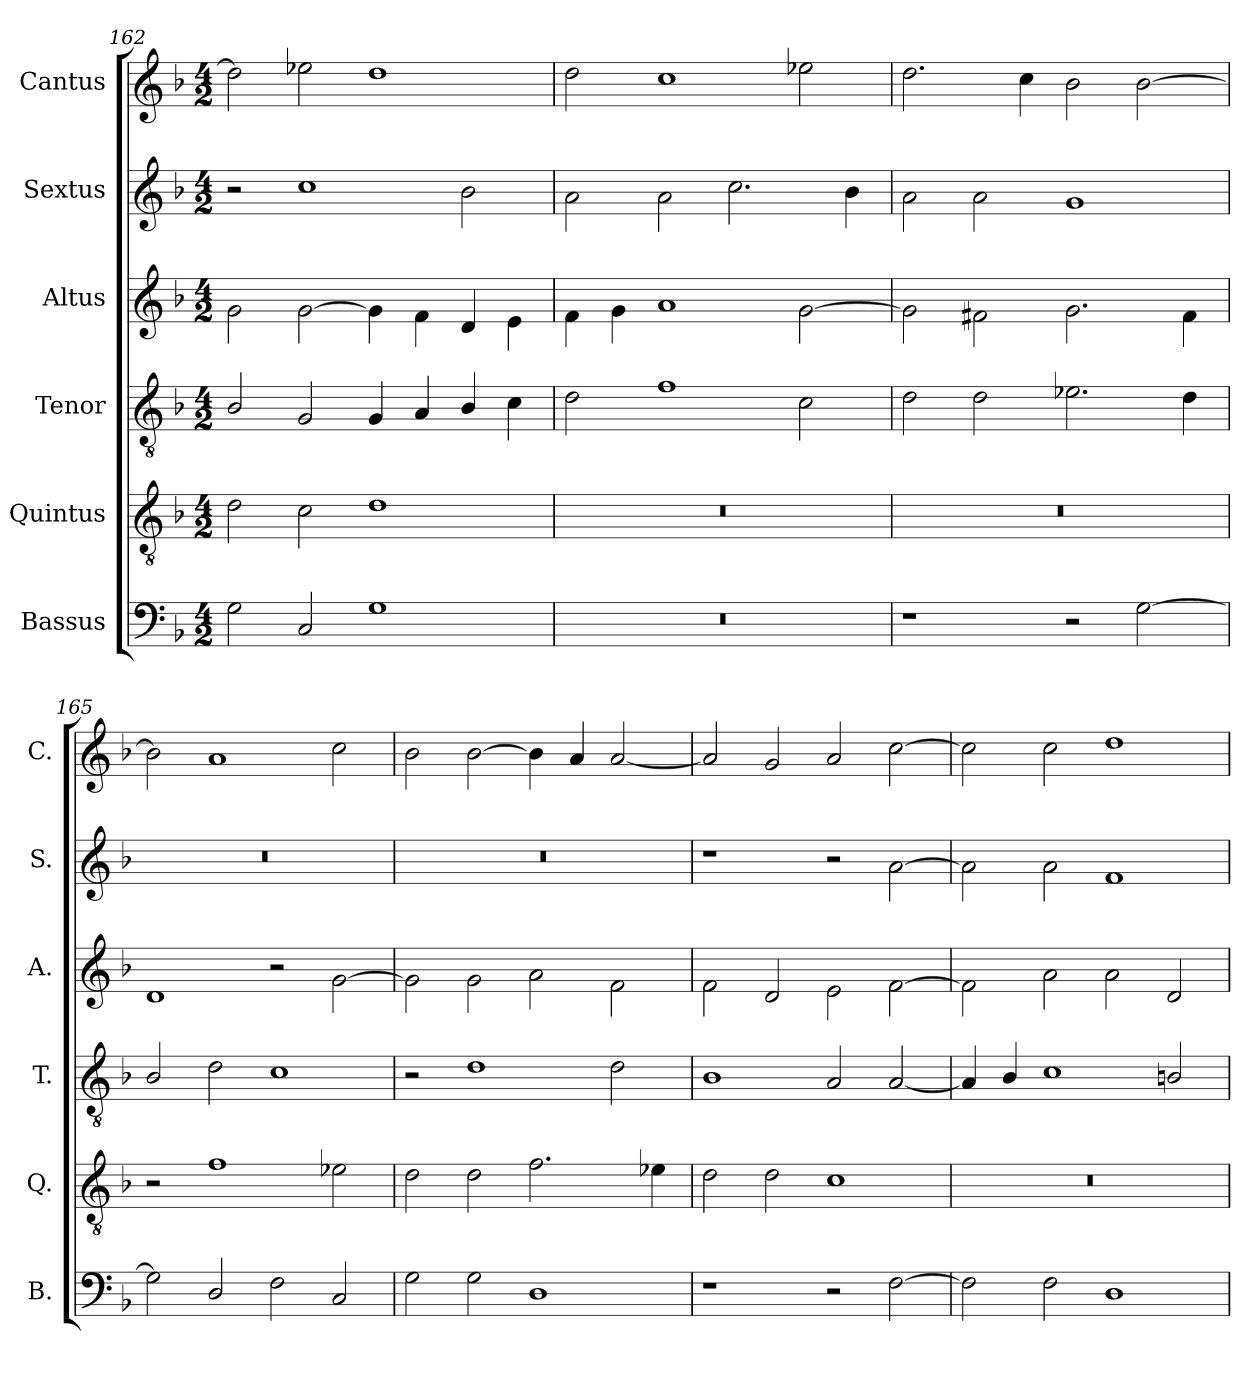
**kern	**kern	**kern	**kern	**kern	**kern
*part6	*part5	*part4	*part3	*part2	*part1
*staff6	*staff5	*staff4	*staff3	*staff2	*staff1
*I"Bassus	*I"Quintus	*I"Tenor	*I"Altus	*I"Sextus	*I"Cantus
*I'B.	*I'Q.	*I'T.	*I'A.	*I'S.	*I'C.
*clefF4	*clefGv2	*clefGv2	*clefG2	*clefG2	*clefG2
*k[b-]	*k[b-]	*k[b-]	*k[b-]	*k[b-]	*k[b-]
*M4/2	*M4/2	*M4/2	*M4/2	*M4/2	*M4/2
=162	=162	=162	=162	=162	=162
2G\	2d\	2B-/	2g\	2r	2dd\]
2C/	2c\	2G/	[2g\	1cc	2ee-X\
1G	1d	4G/	4g\]	.	1dd
.	.	4A/	4f\	.	.
.	.	4B-/	4d/	2b-\	.
.	.	4c\	4e\	.	.
!!LO:LB:g=z
=163	=163	=163	=163	=163	=163
!LO:N:vis=1	!LO:N:vis=1	!	!	!	!
0r	0r	2d\	4f\	2a\	2dd\
.	.	.	4g\	.	.
.	.	1f	1a	2a\	1cc
.	.	.	.	2.cc\	.
.	.	2c\	[2g\	.	2ee-X\
.	.	.	.	4b-\	.
=164	=164	=164	=164	=164	=164
!	!LO:N:vis=1	!	!	!	!
1r	0r	2d\	2g\]	2a\	2.dd\
.	.	2d\	2f#X\	2a\	.
.	.	.	.	.	4cc\
2r	.	2.e-X\	2.g\	1g	2b-\
[2G\	.	.	.	.	[2b-\
.	.	4d\	4f#\	.	.
=165	=165	=165	=165	=165	=165
!	!	!	!	!LO:N:vis=1	!
2G\]	2r	2B-/	1d	0r	2b-\]
2D/	1f	2d\	.	.	1a
2F\	.	1c	2r	.	.
2C/	2e-X\	.	[2g\	.	2cc\
=166	=166	=166	=166	=166	=166
!	!	!	!	!LO:N:vis=1	!
2G\	2d\	2r	2g\]	0r	2b-\
2G\	2d\	1d	2g\	.	[2b-\
1D	2.f\	.	2a\	.	4b-\]
.	.	.	.	.	4a/
.	.	2d\	2f\	.	[2a/
.	4e-X\	.	.	.	.
=167	=167	=167	=167	=167	=167
1r	2d\	1B-	2f\	1r	2a/]
.	2d\	.	2d/	.	2g/
2r	1c	2A/	2e\	2r	2a/
[2F\	.	[2A/	[2f\	[2a\	[2cc\
!!LO:PB:g=z
=168	=168	=168	=168	=168	=168
!	!LO:N:vis=1	!	!	!	!
2F\]	0r	4A/]	2f\]	2a\]	2cc\]
.	.	4B-/	.	.	.
2F\	.	1c	2a\	2a\	2cc\
1D	.	.	2a\	1f	1dd
.	.	2Bn/	2d/	.	.
=	=	=	=	=	=
*-	*-	*-	*-	*-	*-
